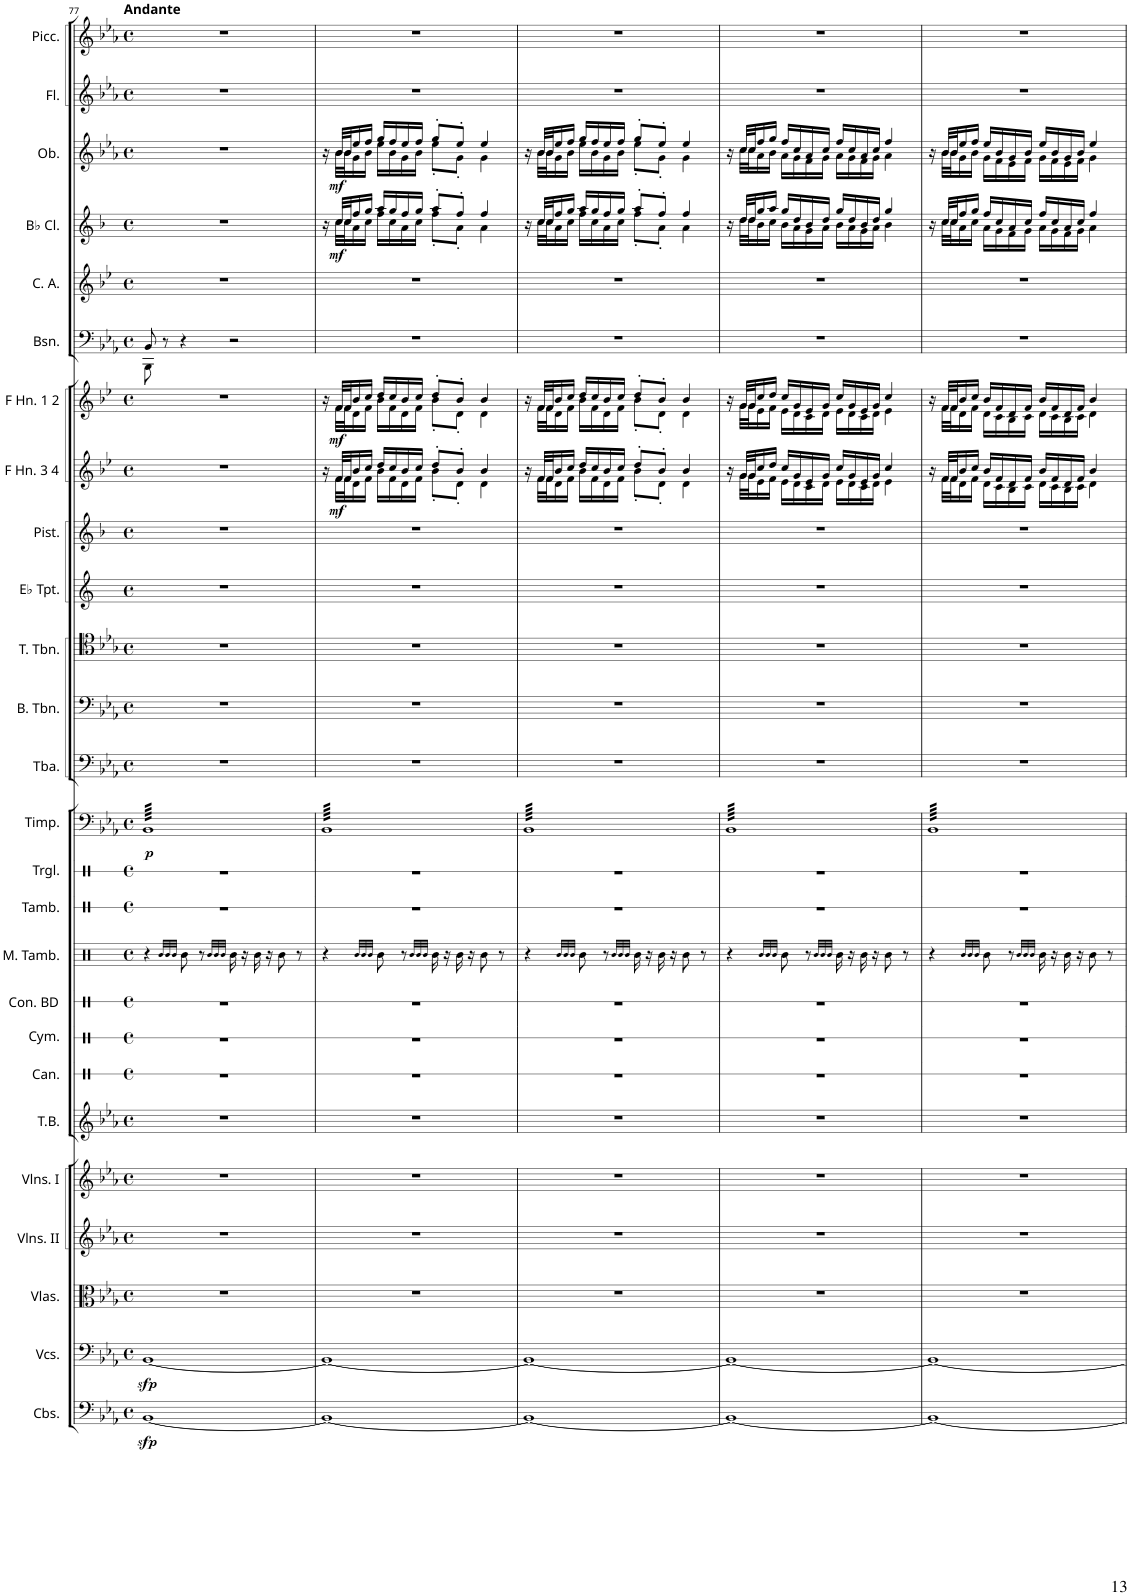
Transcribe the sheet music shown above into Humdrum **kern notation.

**kern	**dynam	**kern	**dynam	**kern	**kern	**kern	**kern	**kern	**kern	**kern	**kern	**kern	**kern	**kern	**dynam	**kern	**kern	**kern	**kern	**kern	**kern	**dynam	**kern	**dynam	**kern	**kern	**kern	**dynam	**kern	**dynam	**kern	**kern
*part26	*part26	*part25	*part25	*part24	*part23	*part22	*part21	*part20	*part19	*part18	*part17	*part16	*part15	*part14	*part14	*part13	*part12	*part11	*part10	*part9	*part8	*part8	*part7	*part7	*part6	*part5	*part4	*part4	*part3	*part3	*part2	*part1
*staff26	*staff26	*staff25	*staff25	*staff24	*staff23	*staff22	*staff21	*staff20	*staff19	*staff18	*staff17	*staff16	*staff15	*staff14	*staff14	*staff13	*staff12	*staff11	*staff10	*staff9	*staff8	*staff8	*staff7	*staff7	*staff6	*staff5	*staff4	*staff4	*staff3	*staff3	*staff2	*staff1
*I"Contrabasses	*	*I"Violoncellos	*	*I"Violas	*I"Violins II	*I"Violins I	*I"Tubular Bells	*I"Canon	*I"Cymbal	*I"Concert Bass Drum	*I"Military Tambourine	*I"Tambourine	*I"Triangle	*I"Timpani	*	*I"Tuba	*I"Bass Trombone	*I"Tenor Trombones 1 &amp; 2	*I"Trumpets in Eb 1 &amp; 2	*I"Piston Trumpets in Bb 1 &amp; 2	*I"Horns in F 3 &amp; 4	*	*I"Horns in F 1 &amp; 2	*	*I"Bassoons 1 &amp; 2	*I"Cor Anglais	*I"Clarinets in Bb 1 &amp; 2	*	*I"Oboes 1 &amp; 2	*	*I"Flutes 1 &amp; 2	*I"Piccolo
*I'Cbs.	*	*I'Vcs.	*	*I'Vlas.	*I'Vlns. II	*I'Vlns. I	*I'T.B.	*I'Can.	*I'Cym.	*I'Con. BD	*I'M. Tamb.	*I'Tamb.	*I'Trgl.	*I'Timp.	*	*I'Tba.	*I'B. Tbn.	*I'T. Tbn.	*	*I'Pist.	*	*	*	*	*I'Bsn.	*I'C. A.	*	*	*I'Ob.	*	*I'Fl.	*I'Picc.
!!LO:PB:g=z
*clefF4	*	*clefF4	*	*clefC3	*clefG2	*clefG2	*clefG2	*clefX	*clefX	*clefX	*clefX	*clefX	*clefX	*clefF4	*	*clefF4	*clefF4	*clefC4	*clefG2	*clefG2	*clefG2	*	*clefG2	*	*clefF4	*clefG2	*clefG2	*	*clefG2	*	*clefG2	*clefG2
*Trd7c12	*	*	*	*	*	*	*	*	*	*	*	*	*	*	*	*	*	*	*Trd-2c-3	*Trd1c2	*Trd4c7	*	*Trd4c7	*	*	*Trd4c7	*Trd1c2	*	*	*	*	*Trd-7c-12
*k[b-e-a-]	*	*k[b-e-a-]	*	*k[b-e-a-]	*k[b-e-a-]	*k[b-e-a-]	*k[b-e-a-]	*k[]	*k[]	*k[]	*k[]	*k[]	*k[]	*k[b-e-a-]	*	*k[b-e-a-]	*k[b-e-a-]	*k[b-e-a-]	*k[]	*k[b-]	*k[b-e-]	*	*k[b-e-]	*	*k[b-e-a-]	*k[b-e-]	*k[b-]	*	*k[b-e-a-]	*	*k[b-e-a-]	*k[b-e-a-]
*M4/4	*	*M4/4	*	*M4/4	*M4/4	*M4/4	*M4/4	*M4/4	*M4/4	*M4/4	*M4/4	*M4/4	*M4/4	*M4/4	*	*M4/4	*M4/4	*M4/4	*M4/4	*M4/4	*M4/4	*	*M4/4	*	*M4/4	*M4/4	*M4/4	*	*M4/4	*	*M4/4	*M4/4
*met(c)	*	*met(c)	*	*met(c)	*met(c)	*met(c)	*met(c)	*met(c)	*met(c)	*met(c)	*met(c)	*met(c)	*met(c)	*met(c)	*	*met(c)	*met(c)	*met(c)	*met(c)	*met(c)	*met(c)	*	*met(c)	*	*met(c)	*met(c)	*met(c)	*	*met(c)	*	*met(c)	*met(c)
=77	=77	=77	=77	=77	=77	=77	=77	=77	=77	=77	=77	=77	=77	=77	=77	=77	=77	=77	=77	=77	=77	=77	=77	=77	=77	=77	=77	=77	=77	=77	=77	=77
*	*	*	*	*	*	*	*	*	*	*	*	*	*	*	*	*	*	*	*	*	*	*	*	*	*^	*	*	*	*	*	*	*
!	!	!	!	!	!	!	!	!	!	!	!	!	!	!	!	!	!	!	!	!	!	!	!	!	!	!	!	!	!	!	!	!	!LO:TX:a:B:t=Andante
!	!LO:DY:b	!	!LO:DY:b	!	!	!	!	!	!	!	!	!	!	!	!LO:DY:b	!	!	!	!	!	!	!	!	!	!	!	!	!	!	!	!	!	!
*	*	*	*	*	*	*	*	*	*	*	*	*	*	*tremolo	*	*	*	*	*	*	*	*	*	*	*	*	*	*	*	*	*	*	*
[1BB-	sfp	[1BB-	sfp	1r	1r	1r	1r	1r	1r	1r	4r	1r	1r	64BB-LLLL	p	1r	1r	1r	1r	1r	1r	.	1r	.	8BB-/	8BBB-\	1r	1r	.	1r	.	1r	1r
.	.	.	.	.	.	.	.	.	.	.	.	.	.	64BB-	.	.	.	.	.	.	.	.	.	.	.	.	.	.	.	.	.	.	.
.	.	.	.	.	.	.	.	.	.	.	.	.	.	64BB-	.	.	.	.	.	.	.	.	.	.	.	.	.	.	.	.	.	.	.
.	.	.	.	.	.	.	.	.	.	.	.	.	.	64BB-	.	.	.	.	.	.	.	.	.	.	.	.	.	.	.	.	.	.	.
.	.	.	.	.	.	.	.	.	.	.	.	.	.	64BB-	.	.	.	.	.	.	.	.	.	.	.	.	.	.	.	.	.	.	.
.	.	.	.	.	.	.	.	.	.	.	.	.	.	64BB-	.	.	.	.	.	.	.	.	.	.	.	.	.	.	.	.	.	.	.
.	.	.	.	.	.	.	.	.	.	.	.	.	.	64BB-	.	.	.	.	.	.	.	.	.	.	.	.	.	.	.	.	.	.	.
.	.	.	.	.	.	.	.	.	.	.	.	.	.	64BB-	.	.	.	.	.	.	.	.	.	.	.	.	.	.	.	.	.	.	.
.	.	.	.	.	.	.	.	.	.	.	.	.	.	64BB-	.	.	.	.	.	.	.	.	.	.	8r	2..ryy	.	.	.	.	.	.	.
.	.	.	.	.	.	.	.	.	.	.	.	.	.	64BB-	.	.	.	.	.	.	.	.	.	.	.	.	.	.	.	.	.	.	.
.	.	.	.	.	.	.	.	.	.	.	.	.	.	64BB-	.	.	.	.	.	.	.	.	.	.	.	.	.	.	.	.	.	.	.
.	.	.	.	.	.	.	.	.	.	.	.	.	.	64BB-	.	.	.	.	.	.	.	.	.	.	.	.	.	.	.	.	.	.	.
.	.	.	.	.	.	.	.	.	.	.	.	.	.	64BB-	.	.	.	.	.	.	.	.	.	.	.	.	.	.	.	.	.	.	.
.	.	.	.	.	.	.	.	.	.	.	.	.	.	64BB-	.	.	.	.	.	.	.	.	.	.	.	.	.	.	.	.	.	.	.
.	.	.	.	.	.	.	.	.	.	.	.	.	.	64BB-	.	.	.	.	.	.	.	.	.	.	.	.	.	.	.	.	.	.	.
.	.	.	.	.	.	.	.	.	.	.	.	.	.	64BB-	.	.	.	.	.	.	.	.	.	.	.	.	.	.	.	.	.	.	.
.	.	.	.	.	.	.	.	.	.	.	32qR/LLL	.	.	.	.	.	.	.	.	.	.	.	.	.	.	.	.	.	.	.	.	.	.
.	.	.	.	.	.	.	.	.	.	.	32qR/	.	.	.	.	.	.	.	.	.	.	.	.	.	.	.	.	.	.	.	.	.	.
.	.	.	.	.	.	.	.	.	.	.	32qR/JJJ	.	.	.	.	.	.	.	.	.	.	.	.	.	.	.	.	.	.	.	.	.	.
.	.	.	.	.	.	.	.	.	.	.	8R\	.	.	64BB-	.	.	.	.	.	.	.	.	.	.	4r	.	.	.	.	.	.	.	.
.	.	.	.	.	.	.	.	.	.	.	.	.	.	64BB-	.	.	.	.	.	.	.	.	.	.	.	.	.	.	.	.	.	.	.
.	.	.	.	.	.	.	.	.	.	.	.	.	.	64BB-	.	.	.	.	.	.	.	.	.	.	.	.	.	.	.	.	.	.	.
.	.	.	.	.	.	.	.	.	.	.	.	.	.	64BB-	.	.	.	.	.	.	.	.	.	.	.	.	.	.	.	.	.	.	.
.	.	.	.	.	.	.	.	.	.	.	.	.	.	64BB-	.	.	.	.	.	.	.	.	.	.	.	.	.	.	.	.	.	.	.
.	.	.	.	.	.	.	.	.	.	.	.	.	.	64BB-	.	.	.	.	.	.	.	.	.	.	.	.	.	.	.	.	.	.	.
.	.	.	.	.	.	.	.	.	.	.	.	.	.	64BB-	.	.	.	.	.	.	.	.	.	.	.	.	.	.	.	.	.	.	.
.	.	.	.	.	.	.	.	.	.	.	.	.	.	64BB-	.	.	.	.	.	.	.	.	.	.	.	.	.	.	.	.	.	.	.
.	.	.	.	.	.	.	.	.	.	.	8r	.	.	64BB-	.	.	.	.	.	.	.	.	.	.	.	.	.	.	.	.	.	.	.
.	.	.	.	.	.	.	.	.	.	.	.	.	.	64BB-	.	.	.	.	.	.	.	.	.	.	.	.	.	.	.	.	.	.	.
.	.	.	.	.	.	.	.	.	.	.	.	.	.	64BB-	.	.	.	.	.	.	.	.	.	.	.	.	.	.	.	.	.	.	.
.	.	.	.	.	.	.	.	.	.	.	.	.	.	64BB-	.	.	.	.	.	.	.	.	.	.	.	.	.	.	.	.	.	.	.
.	.	.	.	.	.	.	.	.	.	.	.	.	.	64BB-	.	.	.	.	.	.	.	.	.	.	.	.	.	.	.	.	.	.	.
.	.	.	.	.	.	.	.	.	.	.	.	.	.	64BB-	.	.	.	.	.	.	.	.	.	.	.	.	.	.	.	.	.	.	.
.	.	.	.	.	.	.	.	.	.	.	.	.	.	64BB-	.	.	.	.	.	.	.	.	.	.	.	.	.	.	.	.	.	.	.
.	.	.	.	.	.	.	.	.	.	.	.	.	.	64BB-	.	.	.	.	.	.	.	.	.	.	.	.	.	.	.	.	.	.	.
.	.	.	.	.	.	.	.	.	.	.	32qR/LLL	.	.	.	.	.	.	.	.	.	.	.	.	.	.	.	.	.	.	.	.	.	.
.	.	.	.	.	.	.	.	.	.	.	32qR/	.	.	.	.	.	.	.	.	.	.	.	.	.	.	.	.	.	.	.	.	.	.
.	.	.	.	.	.	.	.	.	.	.	32qR/JJJ	.	.	.	.	.	.	.	.	.	.	.	.	.	.	.	.	.	.	.	.	.	.
.	.	.	.	.	.	.	.	.	.	.	16R\	.	.	64BB-	.	.	.	.	.	.	.	.	.	.	2r	.	.	.	.	.	.	.	.
.	.	.	.	.	.	.	.	.	.	.	.	.	.	64BB-	.	.	.	.	.	.	.	.	.	.	.	.	.	.	.	.	.	.	.
.	.	.	.	.	.	.	.	.	.	.	.	.	.	64BB-	.	.	.	.	.	.	.	.	.	.	.	.	.	.	.	.	.	.	.
.	.	.	.	.	.	.	.	.	.	.	.	.	.	64BB-	.	.	.	.	.	.	.	.	.	.	.	.	.	.	.	.	.	.	.
.	.	.	.	.	.	.	.	.	.	.	16r	.	.	64BB-	.	.	.	.	.	.	.	.	.	.	.	.	.	.	.	.	.	.	.
.	.	.	.	.	.	.	.	.	.	.	.	.	.	64BB-	.	.	.	.	.	.	.	.	.	.	.	.	.	.	.	.	.	.	.
.	.	.	.	.	.	.	.	.	.	.	.	.	.	64BB-	.	.	.	.	.	.	.	.	.	.	.	.	.	.	.	.	.	.	.
.	.	.	.	.	.	.	.	.	.	.	.	.	.	64BB-	.	.	.	.	.	.	.	.	.	.	.	.	.	.	.	.	.	.	.
.	.	.	.	.	.	.	.	.	.	.	16R\	.	.	64BB-	.	.	.	.	.	.	.	.	.	.	.	.	.	.	.	.	.	.	.
.	.	.	.	.	.	.	.	.	.	.	.	.	.	64BB-	.	.	.	.	.	.	.	.	.	.	.	.	.	.	.	.	.	.	.
.	.	.	.	.	.	.	.	.	.	.	.	.	.	64BB-	.	.	.	.	.	.	.	.	.	.	.	.	.	.	.	.	.	.	.
.	.	.	.	.	.	.	.	.	.	.	.	.	.	64BB-	.	.	.	.	.	.	.	.	.	.	.	.	.	.	.	.	.	.	.
.	.	.	.	.	.	.	.	.	.	.	16r	.	.	64BB-	.	.	.	.	.	.	.	.	.	.	.	.	.	.	.	.	.	.	.
.	.	.	.	.	.	.	.	.	.	.	.	.	.	64BB-	.	.	.	.	.	.	.	.	.	.	.	.	.	.	.	.	.	.	.
.	.	.	.	.	.	.	.	.	.	.	.	.	.	64BB-	.	.	.	.	.	.	.	.	.	.	.	.	.	.	.	.	.	.	.
.	.	.	.	.	.	.	.	.	.	.	.	.	.	64BB-	.	.	.	.	.	.	.	.	.	.	.	.	.	.	.	.	.	.	.
.	.	.	.	.	.	.	.	.	.	.	8R\	.	.	64BB-	.	.	.	.	.	.	.	.	.	.	.	.	.	.	.	.	.	.	.
.	.	.	.	.	.	.	.	.	.	.	.	.	.	64BB-	.	.	.	.	.	.	.	.	.	.	.	.	.	.	.	.	.	.	.
.	.	.	.	.	.	.	.	.	.	.	.	.	.	64BB-	.	.	.	.	.	.	.	.	.	.	.	.	.	.	.	.	.	.	.
.	.	.	.	.	.	.	.	.	.	.	.	.	.	64BB-	.	.	.	.	.	.	.	.	.	.	.	.	.	.	.	.	.	.	.
.	.	.	.	.	.	.	.	.	.	.	.	.	.	64BB-	.	.	.	.	.	.	.	.	.	.	.	.	.	.	.	.	.	.	.
.	.	.	.	.	.	.	.	.	.	.	.	.	.	64BB-	.	.	.	.	.	.	.	.	.	.	.	.	.	.	.	.	.	.	.
.	.	.	.	.	.	.	.	.	.	.	.	.	.	64BB-	.	.	.	.	.	.	.	.	.	.	.	.	.	.	.	.	.	.	.
.	.	.	.	.	.	.	.	.	.	.	.	.	.	64BB-	.	.	.	.	.	.	.	.	.	.	.	.	.	.	.	.	.	.	.
.	.	.	.	.	.	.	.	.	.	.	8r	.	.	64BB-	.	.	.	.	.	.	.	.	.	.	.	.	.	.	.	.	.	.	.
.	.	.	.	.	.	.	.	.	.	.	.	.	.	64BB-	.	.	.	.	.	.	.	.	.	.	.	.	.	.	.	.	.	.	.
.	.	.	.	.	.	.	.	.	.	.	.	.	.	64BB-	.	.	.	.	.	.	.	.	.	.	.	.	.	.	.	.	.	.	.
.	.	.	.	.	.	.	.	.	.	.	.	.	.	64BB-	.	.	.	.	.	.	.	.	.	.	.	.	.	.	.	.	.	.	.
.	.	.	.	.	.	.	.	.	.	.	.	.	.	64BB-	.	.	.	.	.	.	.	.	.	.	.	.	.	.	.	.	.	.	.
.	.	.	.	.	.	.	.	.	.	.	.	.	.	64BB-	.	.	.	.	.	.	.	.	.	.	.	.	.	.	.	.	.	.	.
.	.	.	.	.	.	.	.	.	.	.	.	.	.	64BB-	.	.	.	.	.	.	.	.	.	.	.	.	.	.	.	.	.	.	.
.	.	.	.	.	.	.	.	.	.	.	.	.	.	64BB-JJJJ	.	.	.	.	.	.	.	.	.	.	.	.	.	.	.	.	.	.	.
*	*	*	*	*	*	*	*	*	*	*	*	*	*	*	*	*	*	*	*	*	*	*	*	*	*v	*v	*	*	*	*	*	*	*
=78	=78	=78	=78	=78	=78	=78	=78	=78	=78	=78	=78	=78	=78	=78	=78	=78	=78	=78	=78	=78	=78	=78	=78	=78	=78	=78	=78	=78	=78	=78	=78	=78
*	*	*	*	*	*	*	*	*	*	*	*	*	*	*	*	*	*	*	*	*	*^	*	*^	*	*	*	*^	*	*^	*	*	*
1BB-_	.	1BB-_	.	1r	1r	1r	1r	1r	1r	1r	4r	1r	1r	64BB-LLLL	.	1r	1r	1r	1r	1r	16r	16ryy	.	16r	16ryy	.	1r	1r	16r	16ryy	.	16r	16ryy	.	1r	1r
.	.	.	.	.	.	.	.	.	.	.	.	.	.	64BB-	.	.	.	.	.	.	.	.	.	.	.	.	.	.	.	.	.	.	.	.	.	.
.	.	.	.	.	.	.	.	.	.	.	.	.	.	64BB-	.	.	.	.	.	.	.	.	.	.	.	.	.	.	.	.	.	.	.	.	.	.
.	.	.	.	.	.	.	.	.	.	.	.	.	.	64BB-	.	.	.	.	.	.	.	.	.	.	.	.	.	.	.	.	.	.	.	.	.	.
!	!	!	!	!	!	!	!	!	!	!	!	!	!	!	!	!	!	!	!	!	!	!	!LO:DY:b	!	!	!LO:DY:b	!	!	!	!	!LO:DY:b	!	!	!LO:DY:b	!	!
.	.	.	.	.	.	.	.	.	.	.	.	.	.	64BB-	.	.	.	.	.	.	32f/LLL	32f\LLL	mf	32f/LLL	32f\LLL	mf	.	.	32cc/LLL	32cc\LLL	mf	32b-/LLL	32b-\LLL	mf	.	.
.	.	.	.	.	.	.	.	.	.	.	.	.	.	64BB-	.	.	.	.	.	.	.	.	.	.	.	.	.	.	.	.	.	.	.	.	.	.
.	.	.	.	.	.	.	.	.	.	.	.	.	.	64BB-	.	.	.	.	.	.	32f/J	32f\J	.	32f/J	32f\J	.	.	.	32cc/J	32cc\J	.	32b-/J	32b-\J	.	.	.
.	.	.	.	.	.	.	.	.	.	.	.	.	.	64BB-	.	.	.	.	.	.	.	.	.	.	.	.	.	.	.	.	.	.	.	.	.	.
.	.	.	.	.	.	.	.	.	.	.	.	.	.	64BB-	.	.	.	.	.	.	16b-/	16d\	.	16b-/	16d\	.	.	.	16ff/	16a\	.	16ee-/	16g\	.	.	.
.	.	.	.	.	.	.	.	.	.	.	.	.	.	64BB-	.	.	.	.	.	.	.	.	.	.	.	.	.	.	.	.	.	.	.	.	.	.
.	.	.	.	.	.	.	.	.	.	.	.	.	.	64BB-	.	.	.	.	.	.	.	.	.	.	.	.	.	.	.	.	.	.	.	.	.	.
.	.	.	.	.	.	.	.	.	.	.	.	.	.	64BB-	.	.	.	.	.	.	.	.	.	.	.	.	.	.	.	.	.	.	.	.	.	.
.	.	.	.	.	.	.	.	.	.	.	.	.	.	64BB-	.	.	.	.	.	.	16cc/JJ	16f\JJ	.	16cc/JJ	16f\JJ	.	.	.	16gg/JJ	16cc\JJ	.	16ff/JJ	16b-\JJ	.	.	.
.	.	.	.	.	.	.	.	.	.	.	.	.	.	64BB-	.	.	.	.	.	.	.	.	.	.	.	.	.	.	.	.	.	.	.	.	.	.
.	.	.	.	.	.	.	.	.	.	.	.	.	.	64BB-	.	.	.	.	.	.	.	.	.	.	.	.	.	.	.	.	.	.	.	.	.	.
.	.	.	.	.	.	.	.	.	.	.	.	.	.	64BB-	.	.	.	.	.	.	.	.	.	.	.	.	.	.	.	.	.	.	.	.	.	.
.	.	.	.	.	.	.	.	.	.	.	32qR/LLL	.	.	.	.	.	.	.	.	.	.	.	.	.	.	.	.	.	.	.	.	.	.	.	.	.
.	.	.	.	.	.	.	.	.	.	.	32qR/	.	.	.	.	.	.	.	.	.	.	.	.	.	.	.	.	.	.	.	.	.	.	.	.	.
.	.	.	.	.	.	.	.	.	.	.	32qR/JJJ	.	.	.	.	.	.	.	.	.	.	.	.	.	.	.	.	.	.	.	.	.	.	.	.	.
.	.	.	.	.	.	.	.	.	.	.	8R\	.	.	64BB-	.	.	.	.	.	.	16dd/LL	16b-\LL	.	16dd/LL	16b-\LL	.	.	.	16aa/LL	16ff\LL	.	16gg/LL	16ee-\LL	.	.	.
.	.	.	.	.	.	.	.	.	.	.	.	.	.	64BB-	.	.	.	.	.	.	.	.	.	.	.	.	.	.	.	.	.	.	.	.	.	.
.	.	.	.	.	.	.	.	.	.	.	.	.	.	64BB-	.	.	.	.	.	.	.	.	.	.	.	.	.	.	.	.	.	.	.	.	.	.
.	.	.	.	.	.	.	.	.	.	.	.	.	.	64BB-	.	.	.	.	.	.	.	.	.	.	.	.	.	.	.	.	.	.	.	.	.	.
.	.	.	.	.	.	.	.	.	.	.	.	.	.	64BB-	.	.	.	.	.	.	16cc/	16f\	.	16cc/	16f\	.	.	.	16gg/	16cc\	.	16ff/	16b-\	.	.	.
.	.	.	.	.	.	.	.	.	.	.	.	.	.	64BB-	.	.	.	.	.	.	.	.	.	.	.	.	.	.	.	.	.	.	.	.	.	.
.	.	.	.	.	.	.	.	.	.	.	.	.	.	64BB-	.	.	.	.	.	.	.	.	.	.	.	.	.	.	.	.	.	.	.	.	.	.
.	.	.	.	.	.	.	.	.	.	.	.	.	.	64BB-	.	.	.	.	.	.	.	.	.	.	.	.	.	.	.	.	.	.	.	.	.	.
.	.	.	.	.	.	.	.	.	.	.	8r	.	.	64BB-	.	.	.	.	.	.	16b-/	16d\	.	16b-/	16d\	.	.	.	16ff/	16a\	.	16ee-/	16g\	.	.	.
.	.	.	.	.	.	.	.	.	.	.	.	.	.	64BB-	.	.	.	.	.	.	.	.	.	.	.	.	.	.	.	.	.	.	.	.	.	.
.	.	.	.	.	.	.	.	.	.	.	.	.	.	64BB-	.	.	.	.	.	.	.	.	.	.	.	.	.	.	.	.	.	.	.	.	.	.
.	.	.	.	.	.	.	.	.	.	.	.	.	.	64BB-	.	.	.	.	.	.	.	.	.	.	.	.	.	.	.	.	.	.	.	.	.	.
.	.	.	.	.	.	.	.	.	.	.	.	.	.	64BB-	.	.	.	.	.	.	16cc/JJ	16f\JJ	.	16cc/JJ	16f\JJ	.	.	.	16gg/JJ	16cc\JJ	.	16ff/JJ	16b-\JJ	.	.	.
.	.	.	.	.	.	.	.	.	.	.	.	.	.	64BB-	.	.	.	.	.	.	.	.	.	.	.	.	.	.	.	.	.	.	.	.	.	.
.	.	.	.	.	.	.	.	.	.	.	.	.	.	64BB-	.	.	.	.	.	.	.	.	.	.	.	.	.	.	.	.	.	.	.	.	.	.
.	.	.	.	.	.	.	.	.	.	.	.	.	.	64BB-	.	.	.	.	.	.	.	.	.	.	.	.	.	.	.	.	.	.	.	.	.	.
.	.	.	.	.	.	.	.	.	.	.	32qR/LLL	.	.	.	.	.	.	.	.	.	.	.	.	.	.	.	.	.	.	.	.	.	.	.	.	.
.	.	.	.	.	.	.	.	.	.	.	32qR/	.	.	.	.	.	.	.	.	.	.	.	.	.	.	.	.	.	.	.	.	.	.	.	.	.
.	.	.	.	.	.	.	.	.	.	.	32qR/JJJ	.	.	.	.	.	.	.	.	.	.	.	.	.	.	.	.	.	.	.	.	.	.	.	.	.
.	.	.	.	.	.	.	.	.	.	.	16R\	.	.	64BB-	.	.	.	.	.	.	8dd'/L	8b-'\L	.	8dd'/L	8b-'\L	.	.	.	8aa'/L	8ff'\L	.	8gg'/L	8ee-'\L	.	.	.
.	.	.	.	.	.	.	.	.	.	.	.	.	.	64BB-	.	.	.	.	.	.	.	.	.	.	.	.	.	.	.	.	.	.	.	.	.	.
.	.	.	.	.	.	.	.	.	.	.	.	.	.	64BB-	.	.	.	.	.	.	.	.	.	.	.	.	.	.	.	.	.	.	.	.	.	.
.	.	.	.	.	.	.	.	.	.	.	.	.	.	64BB-	.	.	.	.	.	.	.	.	.	.	.	.	.	.	.	.	.	.	.	.	.	.
.	.	.	.	.	.	.	.	.	.	.	16r	.	.	64BB-	.	.	.	.	.	.	.	.	.	.	.	.	.	.	.	.	.	.	.	.	.	.
.	.	.	.	.	.	.	.	.	.	.	.	.	.	64BB-	.	.	.	.	.	.	.	.	.	.	.	.	.	.	.	.	.	.	.	.	.	.
.	.	.	.	.	.	.	.	.	.	.	.	.	.	64BB-	.	.	.	.	.	.	.	.	.	.	.	.	.	.	.	.	.	.	.	.	.	.
.	.	.	.	.	.	.	.	.	.	.	.	.	.	64BB-	.	.	.	.	.	.	.	.	.	.	.	.	.	.	.	.	.	.	.	.	.	.
.	.	.	.	.	.	.	.	.	.	.	16R\	.	.	64BB-	.	.	.	.	.	.	8b-'/J	8d'\J	.	8b-'/J	8d'\J	.	.	.	8ff'/J	8a'\J	.	8ee-'/J	8g'\J	.	.	.
.	.	.	.	.	.	.	.	.	.	.	.	.	.	64BB-	.	.	.	.	.	.	.	.	.	.	.	.	.	.	.	.	.	.	.	.	.	.
.	.	.	.	.	.	.	.	.	.	.	.	.	.	64BB-	.	.	.	.	.	.	.	.	.	.	.	.	.	.	.	.	.	.	.	.	.	.
.	.	.	.	.	.	.	.	.	.	.	.	.	.	64BB-	.	.	.	.	.	.	.	.	.	.	.	.	.	.	.	.	.	.	.	.	.	.
.	.	.	.	.	.	.	.	.	.	.	16r	.	.	64BB-	.	.	.	.	.	.	.	.	.	.	.	.	.	.	.	.	.	.	.	.	.	.
.	.	.	.	.	.	.	.	.	.	.	.	.	.	64BB-	.	.	.	.	.	.	.	.	.	.	.	.	.	.	.	.	.	.	.	.	.	.
.	.	.	.	.	.	.	.	.	.	.	.	.	.	64BB-	.	.	.	.	.	.	.	.	.	.	.	.	.	.	.	.	.	.	.	.	.	.
.	.	.	.	.	.	.	.	.	.	.	.	.	.	64BB-	.	.	.	.	.	.	.	.	.	.	.	.	.	.	.	.	.	.	.	.	.	.
.	.	.	.	.	.	.	.	.	.	.	8R\	.	.	64BB-	.	.	.	.	.	.	4b-/	4d\	.	4b-/	4d\	.	.	.	4ff/	4a\	.	4ee-/	4g\	.	.	.
.	.	.	.	.	.	.	.	.	.	.	.	.	.	64BB-	.	.	.	.	.	.	.	.	.	.	.	.	.	.	.	.	.	.	.	.	.	.
.	.	.	.	.	.	.	.	.	.	.	.	.	.	64BB-	.	.	.	.	.	.	.	.	.	.	.	.	.	.	.	.	.	.	.	.	.	.
.	.	.	.	.	.	.	.	.	.	.	.	.	.	64BB-	.	.	.	.	.	.	.	.	.	.	.	.	.	.	.	.	.	.	.	.	.	.
.	.	.	.	.	.	.	.	.	.	.	.	.	.	64BB-	.	.	.	.	.	.	.	.	.	.	.	.	.	.	.	.	.	.	.	.	.	.
.	.	.	.	.	.	.	.	.	.	.	.	.	.	64BB-	.	.	.	.	.	.	.	.	.	.	.	.	.	.	.	.	.	.	.	.	.	.
.	.	.	.	.	.	.	.	.	.	.	.	.	.	64BB-	.	.	.	.	.	.	.	.	.	.	.	.	.	.	.	.	.	.	.	.	.	.
.	.	.	.	.	.	.	.	.	.	.	.	.	.	64BB-	.	.	.	.	.	.	.	.	.	.	.	.	.	.	.	.	.	.	.	.	.	.
.	.	.	.	.	.	.	.	.	.	.	8r	.	.	64BB-	.	.	.	.	.	.	.	.	.	.	.	.	.	.	.	.	.	.	.	.	.	.
.	.	.	.	.	.	.	.	.	.	.	.	.	.	64BB-	.	.	.	.	.	.	.	.	.	.	.	.	.	.	.	.	.	.	.	.	.	.
.	.	.	.	.	.	.	.	.	.	.	.	.	.	64BB-	.	.	.	.	.	.	.	.	.	.	.	.	.	.	.	.	.	.	.	.	.	.
.	.	.	.	.	.	.	.	.	.	.	.	.	.	64BB-	.	.	.	.	.	.	.	.	.	.	.	.	.	.	.	.	.	.	.	.	.	.
.	.	.	.	.	.	.	.	.	.	.	.	.	.	64BB-	.	.	.	.	.	.	.	.	.	.	.	.	.	.	.	.	.	.	.	.	.	.
.	.	.	.	.	.	.	.	.	.	.	.	.	.	64BB-	.	.	.	.	.	.	.	.	.	.	.	.	.	.	.	.	.	.	.	.	.	.
.	.	.	.	.	.	.	.	.	.	.	.	.	.	64BB-	.	.	.	.	.	.	.	.	.	.	.	.	.	.	.	.	.	.	.	.	.	.
.	.	.	.	.	.	.	.	.	.	.	.	.	.	64BB-JJJJ	.	.	.	.	.	.	.	.	.	.	.	.	.	.	.	.	.	.	.	.	.	.
=79	=79	=79	=79	=79	=79	=79	=79	=79	=79	=79	=79	=79	=79	=79	=79	=79	=79	=79	=79	=79	=79	=79	=79	=79	=79	=79	=79	=79	=79	=79	=79	=79	=79	=79	=79	=79
1BB-_	.	1BB-_	.	1r	1r	1r	1r	1r	1r	1r	4r	1r	1r	64BB-LLLL	.	1r	1r	1r	1r	1r	16r	16ryy	.	16r	16ryy	.	1r	1r	16r	16ryy	.	16r	16ryy	.	1r	1r
.	.	.	.	.	.	.	.	.	.	.	.	.	.	64BB-	.	.	.	.	.	.	.	.	.	.	.	.	.	.	.	.	.	.	.	.	.	.
.	.	.	.	.	.	.	.	.	.	.	.	.	.	64BB-	.	.	.	.	.	.	.	.	.	.	.	.	.	.	.	.	.	.	.	.	.	.
.	.	.	.	.	.	.	.	.	.	.	.	.	.	64BB-	.	.	.	.	.	.	.	.	.	.	.	.	.	.	.	.	.	.	.	.	.	.
.	.	.	.	.	.	.	.	.	.	.	.	.	.	64BB-	.	.	.	.	.	.	32f/LLL	32f\LLL	.	32f/LLL	32f\LLL	.	.	.	32cc/LLL	32cc\LLL	.	32b-/LLL	32b-\LLL	.	.	.
.	.	.	.	.	.	.	.	.	.	.	.	.	.	64BB-	.	.	.	.	.	.	.	.	.	.	.	.	.	.	.	.	.	.	.	.	.	.
.	.	.	.	.	.	.	.	.	.	.	.	.	.	64BB-	.	.	.	.	.	.	32f/J	32f\J	.	32f/J	32f\J	.	.	.	32cc/J	32cc\J	.	32b-/J	32b-\J	.	.	.
.	.	.	.	.	.	.	.	.	.	.	.	.	.	64BB-	.	.	.	.	.	.	.	.	.	.	.	.	.	.	.	.	.	.	.	.	.	.
.	.	.	.	.	.	.	.	.	.	.	.	.	.	64BB-	.	.	.	.	.	.	16b-/	16d\	.	16b-/	16d\	.	.	.	16ff/	16a\	.	16ee-/	16g\	.	.	.
.	.	.	.	.	.	.	.	.	.	.	.	.	.	64BB-	.	.	.	.	.	.	.	.	.	.	.	.	.	.	.	.	.	.	.	.	.	.
.	.	.	.	.	.	.	.	.	.	.	.	.	.	64BB-	.	.	.	.	.	.	.	.	.	.	.	.	.	.	.	.	.	.	.	.	.	.
.	.	.	.	.	.	.	.	.	.	.	.	.	.	64BB-	.	.	.	.	.	.	.	.	.	.	.	.	.	.	.	.	.	.	.	.	.	.
.	.	.	.	.	.	.	.	.	.	.	.	.	.	64BB-	.	.	.	.	.	.	16cc/JJ	16f\JJ	.	16cc/JJ	16f\JJ	.	.	.	16gg/JJ	16cc\JJ	.	16ff/JJ	16b-\JJ	.	.	.
.	.	.	.	.	.	.	.	.	.	.	.	.	.	64BB-	.	.	.	.	.	.	.	.	.	.	.	.	.	.	.	.	.	.	.	.	.	.
.	.	.	.	.	.	.	.	.	.	.	.	.	.	64BB-	.	.	.	.	.	.	.	.	.	.	.	.	.	.	.	.	.	.	.	.	.	.
.	.	.	.	.	.	.	.	.	.	.	.	.	.	64BB-	.	.	.	.	.	.	.	.	.	.	.	.	.	.	.	.	.	.	.	.	.	.
.	.	.	.	.	.	.	.	.	.	.	32qR/LLL	.	.	.	.	.	.	.	.	.	.	.	.	.	.	.	.	.	.	.	.	.	.	.	.	.
.	.	.	.	.	.	.	.	.	.	.	32qR/	.	.	.	.	.	.	.	.	.	.	.	.	.	.	.	.	.	.	.	.	.	.	.	.	.
.	.	.	.	.	.	.	.	.	.	.	32qR/JJJ	.	.	.	.	.	.	.	.	.	.	.	.	.	.	.	.	.	.	.	.	.	.	.	.	.
.	.	.	.	.	.	.	.	.	.	.	8R\	.	.	64BB-	.	.	.	.	.	.	16dd/LL	16b-\LL	.	16dd/LL	16b-\LL	.	.	.	16aa/LL	16ff\LL	.	16gg/LL	16ee-\LL	.	.	.
.	.	.	.	.	.	.	.	.	.	.	.	.	.	64BB-	.	.	.	.	.	.	.	.	.	.	.	.	.	.	.	.	.	.	.	.	.	.
.	.	.	.	.	.	.	.	.	.	.	.	.	.	64BB-	.	.	.	.	.	.	.	.	.	.	.	.	.	.	.	.	.	.	.	.	.	.
.	.	.	.	.	.	.	.	.	.	.	.	.	.	64BB-	.	.	.	.	.	.	.	.	.	.	.	.	.	.	.	.	.	.	.	.	.	.
.	.	.	.	.	.	.	.	.	.	.	.	.	.	64BB-	.	.	.	.	.	.	16cc/	16f\	.	16cc/	16f\	.	.	.	16gg/	16cc\	.	16ff/	16b-\	.	.	.
.	.	.	.	.	.	.	.	.	.	.	.	.	.	64BB-	.	.	.	.	.	.	.	.	.	.	.	.	.	.	.	.	.	.	.	.	.	.
.	.	.	.	.	.	.	.	.	.	.	.	.	.	64BB-	.	.	.	.	.	.	.	.	.	.	.	.	.	.	.	.	.	.	.	.	.	.
.	.	.	.	.	.	.	.	.	.	.	.	.	.	64BB-	.	.	.	.	.	.	.	.	.	.	.	.	.	.	.	.	.	.	.	.	.	.
.	.	.	.	.	.	.	.	.	.	.	8r	.	.	64BB-	.	.	.	.	.	.	16b-/	16d\	.	16b-/	16d\	.	.	.	16ff/	16a\	.	16ee-/	16g\	.	.	.
.	.	.	.	.	.	.	.	.	.	.	.	.	.	64BB-	.	.	.	.	.	.	.	.	.	.	.	.	.	.	.	.	.	.	.	.	.	.
.	.	.	.	.	.	.	.	.	.	.	.	.	.	64BB-	.	.	.	.	.	.	.	.	.	.	.	.	.	.	.	.	.	.	.	.	.	.
.	.	.	.	.	.	.	.	.	.	.	.	.	.	64BB-	.	.	.	.	.	.	.	.	.	.	.	.	.	.	.	.	.	.	.	.	.	.
.	.	.	.	.	.	.	.	.	.	.	.	.	.	64BB-	.	.	.	.	.	.	16cc/JJ	16f\JJ	.	16cc/JJ	16f\JJ	.	.	.	16gg/JJ	16cc\JJ	.	16ff/JJ	16b-\JJ	.	.	.
.	.	.	.	.	.	.	.	.	.	.	.	.	.	64BB-	.	.	.	.	.	.	.	.	.	.	.	.	.	.	.	.	.	.	.	.	.	.
.	.	.	.	.	.	.	.	.	.	.	.	.	.	64BB-	.	.	.	.	.	.	.	.	.	.	.	.	.	.	.	.	.	.	.	.	.	.
.	.	.	.	.	.	.	.	.	.	.	.	.	.	64BB-	.	.	.	.	.	.	.	.	.	.	.	.	.	.	.	.	.	.	.	.	.	.
.	.	.	.	.	.	.	.	.	.	.	32qR/LLL	.	.	.	.	.	.	.	.	.	.	.	.	.	.	.	.	.	.	.	.	.	.	.	.	.
.	.	.	.	.	.	.	.	.	.	.	32qR/	.	.	.	.	.	.	.	.	.	.	.	.	.	.	.	.	.	.	.	.	.	.	.	.	.
.	.	.	.	.	.	.	.	.	.	.	32qR/JJJ	.	.	.	.	.	.	.	.	.	.	.	.	.	.	.	.	.	.	.	.	.	.	.	.	.
.	.	.	.	.	.	.	.	.	.	.	16R\	.	.	64BB-	.	.	.	.	.	.	8dd'/L	8b-'\L	.	8dd'/L	8b-'\L	.	.	.	8aa'/L	8ff'\L	.	8gg'/L	8ee-'\L	.	.	.
.	.	.	.	.	.	.	.	.	.	.	.	.	.	64BB-	.	.	.	.	.	.	.	.	.	.	.	.	.	.	.	.	.	.	.	.	.	.
.	.	.	.	.	.	.	.	.	.	.	.	.	.	64BB-	.	.	.	.	.	.	.	.	.	.	.	.	.	.	.	.	.	.	.	.	.	.
.	.	.	.	.	.	.	.	.	.	.	.	.	.	64BB-	.	.	.	.	.	.	.	.	.	.	.	.	.	.	.	.	.	.	.	.	.	.
.	.	.	.	.	.	.	.	.	.	.	16r	.	.	64BB-	.	.	.	.	.	.	.	.	.	.	.	.	.	.	.	.	.	.	.	.	.	.
.	.	.	.	.	.	.	.	.	.	.	.	.	.	64BB-	.	.	.	.	.	.	.	.	.	.	.	.	.	.	.	.	.	.	.	.	.	.
.	.	.	.	.	.	.	.	.	.	.	.	.	.	64BB-	.	.	.	.	.	.	.	.	.	.	.	.	.	.	.	.	.	.	.	.	.	.
.	.	.	.	.	.	.	.	.	.	.	.	.	.	64BB-	.	.	.	.	.	.	.	.	.	.	.	.	.	.	.	.	.	.	.	.	.	.
.	.	.	.	.	.	.	.	.	.	.	16R\	.	.	64BB-	.	.	.	.	.	.	8b-'/J	8d'\J	.	8b-'/J	8d'\J	.	.	.	8ff'/J	8a'\J	.	8ee-'/J	8g'\J	.	.	.
.	.	.	.	.	.	.	.	.	.	.	.	.	.	64BB-	.	.	.	.	.	.	.	.	.	.	.	.	.	.	.	.	.	.	.	.	.	.
.	.	.	.	.	.	.	.	.	.	.	.	.	.	64BB-	.	.	.	.	.	.	.	.	.	.	.	.	.	.	.	.	.	.	.	.	.	.
.	.	.	.	.	.	.	.	.	.	.	.	.	.	64BB-	.	.	.	.	.	.	.	.	.	.	.	.	.	.	.	.	.	.	.	.	.	.
.	.	.	.	.	.	.	.	.	.	.	16r	.	.	64BB-	.	.	.	.	.	.	.	.	.	.	.	.	.	.	.	.	.	.	.	.	.	.
.	.	.	.	.	.	.	.	.	.	.	.	.	.	64BB-	.	.	.	.	.	.	.	.	.	.	.	.	.	.	.	.	.	.	.	.	.	.
.	.	.	.	.	.	.	.	.	.	.	.	.	.	64BB-	.	.	.	.	.	.	.	.	.	.	.	.	.	.	.	.	.	.	.	.	.	.
.	.	.	.	.	.	.	.	.	.	.	.	.	.	64BB-	.	.	.	.	.	.	.	.	.	.	.	.	.	.	.	.	.	.	.	.	.	.
.	.	.	.	.	.	.	.	.	.	.	8R\	.	.	64BB-	.	.	.	.	.	.	4b-/	4d\	.	4b-/	4d\	.	.	.	4ff/	4a\	.	4ee-/	4g\	.	.	.
.	.	.	.	.	.	.	.	.	.	.	.	.	.	64BB-	.	.	.	.	.	.	.	.	.	.	.	.	.	.	.	.	.	.	.	.	.	.
.	.	.	.	.	.	.	.	.	.	.	.	.	.	64BB-	.	.	.	.	.	.	.	.	.	.	.	.	.	.	.	.	.	.	.	.	.	.
.	.	.	.	.	.	.	.	.	.	.	.	.	.	64BB-	.	.	.	.	.	.	.	.	.	.	.	.	.	.	.	.	.	.	.	.	.	.
.	.	.	.	.	.	.	.	.	.	.	.	.	.	64BB-	.	.	.	.	.	.	.	.	.	.	.	.	.	.	.	.	.	.	.	.	.	.
.	.	.	.	.	.	.	.	.	.	.	.	.	.	64BB-	.	.	.	.	.	.	.	.	.	.	.	.	.	.	.	.	.	.	.	.	.	.
.	.	.	.	.	.	.	.	.	.	.	.	.	.	64BB-	.	.	.	.	.	.	.	.	.	.	.	.	.	.	.	.	.	.	.	.	.	.
.	.	.	.	.	.	.	.	.	.	.	.	.	.	64BB-	.	.	.	.	.	.	.	.	.	.	.	.	.	.	.	.	.	.	.	.	.	.
.	.	.	.	.	.	.	.	.	.	.	8r	.	.	64BB-	.	.	.	.	.	.	.	.	.	.	.	.	.	.	.	.	.	.	.	.	.	.
.	.	.	.	.	.	.	.	.	.	.	.	.	.	64BB-	.	.	.	.	.	.	.	.	.	.	.	.	.	.	.	.	.	.	.	.	.	.
.	.	.	.	.	.	.	.	.	.	.	.	.	.	64BB-	.	.	.	.	.	.	.	.	.	.	.	.	.	.	.	.	.	.	.	.	.	.
.	.	.	.	.	.	.	.	.	.	.	.	.	.	64BB-	.	.	.	.	.	.	.	.	.	.	.	.	.	.	.	.	.	.	.	.	.	.
.	.	.	.	.	.	.	.	.	.	.	.	.	.	64BB-	.	.	.	.	.	.	.	.	.	.	.	.	.	.	.	.	.	.	.	.	.	.
.	.	.	.	.	.	.	.	.	.	.	.	.	.	64BB-	.	.	.	.	.	.	.	.	.	.	.	.	.	.	.	.	.	.	.	.	.	.
.	.	.	.	.	.	.	.	.	.	.	.	.	.	64BB-	.	.	.	.	.	.	.	.	.	.	.	.	.	.	.	.	.	.	.	.	.	.
.	.	.	.	.	.	.	.	.	.	.	.	.	.	64BB-JJJJ	.	.	.	.	.	.	.	.	.	.	.	.	.	.	.	.	.	.	.	.	.	.
=80	=80	=80	=80	=80	=80	=80	=80	=80	=80	=80	=80	=80	=80	=80	=80	=80	=80	=80	=80	=80	=80	=80	=80	=80	=80	=80	=80	=80	=80	=80	=80	=80	=80	=80	=80	=80
1BB-_	.	1BB-_	.	1r	1r	1r	1r	1r	1r	1r	4r	1r	1r	64BB-LLLL	.	1r	1r	1r	1r	1r	16r	16ryy	.	16r	16ryy	.	1r	1r	16r	16ryy	.	16r	16ryy	.	1r	1r
.	.	.	.	.	.	.	.	.	.	.	.	.	.	64BB-	.	.	.	.	.	.	.	.	.	.	.	.	.	.	.	.	.	.	.	.	.	.
.	.	.	.	.	.	.	.	.	.	.	.	.	.	64BB-	.	.	.	.	.	.	.	.	.	.	.	.	.	.	.	.	.	.	.	.	.	.
.	.	.	.	.	.	.	.	.	.	.	.	.	.	64BB-	.	.	.	.	.	.	.	.	.	.	.	.	.	.	.	.	.	.	.	.	.	.
.	.	.	.	.	.	.	.	.	.	.	.	.	.	64BB-	.	.	.	.	.	.	32g/LLL	32g\LLL	.	32g/LLL	32g\LLL	.	.	.	32dd/LLL	32dd\LLL	.	32cc/LLL	32cc\LLL	.	.	.
.	.	.	.	.	.	.	.	.	.	.	.	.	.	64BB-	.	.	.	.	.	.	.	.	.	.	.	.	.	.	.	.	.	.	.	.	.	.
.	.	.	.	.	.	.	.	.	.	.	.	.	.	64BB-	.	.	.	.	.	.	32g/J	32g\J	.	32g/J	32g\J	.	.	.	32dd/J	32dd\J	.	32cc/J	32cc\J	.	.	.
.	.	.	.	.	.	.	.	.	.	.	.	.	.	64BB-	.	.	.	.	.	.	.	.	.	.	.	.	.	.	.	.	.	.	.	.	.	.
.	.	.	.	.	.	.	.	.	.	.	.	.	.	64BB-	.	.	.	.	.	.	16cc/	16e-\	.	16cc/	16e-\	.	.	.	16gg/	16b-\	.	16ff/	16a-\	.	.	.
.	.	.	.	.	.	.	.	.	.	.	.	.	.	64BB-	.	.	.	.	.	.	.	.	.	.	.	.	.	.	.	.	.	.	.	.	.	.
.	.	.	.	.	.	.	.	.	.	.	.	.	.	64BB-	.	.	.	.	.	.	.	.	.	.	.	.	.	.	.	.	.	.	.	.	.	.
.	.	.	.	.	.	.	.	.	.	.	.	.	.	64BB-	.	.	.	.	.	.	.	.	.	.	.	.	.	.	.	.	.	.	.	.	.	.
.	.	.	.	.	.	.	.	.	.	.	.	.	.	64BB-	.	.	.	.	.	.	16dd/JJ	16f\JJ	.	16dd/JJ	16f\JJ	.	.	.	16aa/JJ	16cc\JJ	.	16gg/JJ	16b-\JJ	.	.	.
.	.	.	.	.	.	.	.	.	.	.	.	.	.	64BB-	.	.	.	.	.	.	.	.	.	.	.	.	.	.	.	.	.	.	.	.	.	.
.	.	.	.	.	.	.	.	.	.	.	.	.	.	64BB-	.	.	.	.	.	.	.	.	.	.	.	.	.	.	.	.	.	.	.	.	.	.
.	.	.	.	.	.	.	.	.	.	.	.	.	.	64BB-	.	.	.	.	.	.	.	.	.	.	.	.	.	.	.	.	.	.	.	.	.	.
.	.	.	.	.	.	.	.	.	.	.	32qR/LLL	.	.	.	.	.	.	.	.	.	.	.	.	.	.	.	.	.	.	.	.	.	.	.	.	.
.	.	.	.	.	.	.	.	.	.	.	32qR/	.	.	.	.	.	.	.	.	.	.	.	.	.	.	.	.	.	.	.	.	.	.	.	.	.
.	.	.	.	.	.	.	.	.	.	.	32qR/JJJ	.	.	.	.	.	.	.	.	.	.	.	.	.	.	.	.	.	.	.	.	.	.	.	.	.
.	.	.	.	.	.	.	.	.	.	.	8R\	.	.	64BB-	.	.	.	.	.	.	16cc/LL	16e-\LL	.	16cc/LL	16e-\LL	.	.	.	16gg/LL	16b-\LL	.	16ff/LL	16a-\LL	.	.	.
.	.	.	.	.	.	.	.	.	.	.	.	.	.	64BB-	.	.	.	.	.	.	.	.	.	.	.	.	.	.	.	.	.	.	.	.	.	.
.	.	.	.	.	.	.	.	.	.	.	.	.	.	64BB-	.	.	.	.	.	.	.	.	.	.	.	.	.	.	.	.	.	.	.	.	.	.
.	.	.	.	.	.	.	.	.	.	.	.	.	.	64BB-	.	.	.	.	.	.	.	.	.	.	.	.	.	.	.	.	.	.	.	.	.	.
.	.	.	.	.	.	.	.	.	.	.	.	.	.	64BB-	.	.	.	.	.	.	16g/	16d\	.	16g/	16d\	.	.	.	16dd/	16a\	.	16cc/	16g\	.	.	.
.	.	.	.	.	.	.	.	.	.	.	.	.	.	64BB-	.	.	.	.	.	.	.	.	.	.	.	.	.	.	.	.	.	.	.	.	.	.
.	.	.	.	.	.	.	.	.	.	.	.	.	.	64BB-	.	.	.	.	.	.	.	.	.	.	.	.	.	.	.	.	.	.	.	.	.	.
.	.	.	.	.	.	.	.	.	.	.	.	.	.	64BB-	.	.	.	.	.	.	.	.	.	.	.	.	.	.	.	.	.	.	.	.	.	.
.	.	.	.	.	.	.	.	.	.	.	8r	.	.	64BB-	.	.	.	.	.	.	16e-/	16c\	.	16e-/	16c\	.	.	.	16b-/	16g\	.	16a-/	16f\	.	.	.
.	.	.	.	.	.	.	.	.	.	.	.	.	.	64BB-	.	.	.	.	.	.	.	.	.	.	.	.	.	.	.	.	.	.	.	.	.	.
.	.	.	.	.	.	.	.	.	.	.	.	.	.	64BB-	.	.	.	.	.	.	.	.	.	.	.	.	.	.	.	.	.	.	.	.	.	.
.	.	.	.	.	.	.	.	.	.	.	.	.	.	64BB-	.	.	.	.	.	.	.	.	.	.	.	.	.	.	.	.	.	.	.	.	.	.
.	.	.	.	.	.	.	.	.	.	.	.	.	.	64BB-	.	.	.	.	.	.	16g/JJ	16d\JJ	.	16g/JJ	16d\JJ	.	.	.	16dd/JJ	16a\JJ	.	16cc/JJ	16g\JJ	.	.	.
.	.	.	.	.	.	.	.	.	.	.	.	.	.	64BB-	.	.	.	.	.	.	.	.	.	.	.	.	.	.	.	.	.	.	.	.	.	.
.	.	.	.	.	.	.	.	.	.	.	.	.	.	64BB-	.	.	.	.	.	.	.	.	.	.	.	.	.	.	.	.	.	.	.	.	.	.
.	.	.	.	.	.	.	.	.	.	.	.	.	.	64BB-	.	.	.	.	.	.	.	.	.	.	.	.	.	.	.	.	.	.	.	.	.	.
.	.	.	.	.	.	.	.	.	.	.	32qR/LLL	.	.	.	.	.	.	.	.	.	.	.	.	.	.	.	.	.	.	.	.	.	.	.	.	.
.	.	.	.	.	.	.	.	.	.	.	32qR/	.	.	.	.	.	.	.	.	.	.	.	.	.	.	.	.	.	.	.	.	.	.	.	.	.
.	.	.	.	.	.	.	.	.	.	.	32qR/JJJ	.	.	.	.	.	.	.	.	.	.	.	.	.	.	.	.	.	.	.	.	.	.	.	.	.
.	.	.	.	.	.	.	.	.	.	.	16R\	.	.	64BB-	.	.	.	.	.	.	16cc/LL	16e-\LL	.	16cc/LL	16e-\LL	.	.	.	16gg/LL	16b-\LL	.	16ff/LL	16a-\LL	.	.	.
.	.	.	.	.	.	.	.	.	.	.	.	.	.	64BB-	.	.	.	.	.	.	.	.	.	.	.	.	.	.	.	.	.	.	.	.	.	.
.	.	.	.	.	.	.	.	.	.	.	.	.	.	64BB-	.	.	.	.	.	.	.	.	.	.	.	.	.	.	.	.	.	.	.	.	.	.
.	.	.	.	.	.	.	.	.	.	.	.	.	.	64BB-	.	.	.	.	.	.	.	.	.	.	.	.	.	.	.	.	.	.	.	.	.	.
.	.	.	.	.	.	.	.	.	.	.	16r	.	.	64BB-	.	.	.	.	.	.	16g/	16d\	.	16g/	16d\	.	.	.	16dd/	16a\	.	16cc/	16g\	.	.	.
.	.	.	.	.	.	.	.	.	.	.	.	.	.	64BB-	.	.	.	.	.	.	.	.	.	.	.	.	.	.	.	.	.	.	.	.	.	.
.	.	.	.	.	.	.	.	.	.	.	.	.	.	64BB-	.	.	.	.	.	.	.	.	.	.	.	.	.	.	.	.	.	.	.	.	.	.
.	.	.	.	.	.	.	.	.	.	.	.	.	.	64BB-	.	.	.	.	.	.	.	.	.	.	.	.	.	.	.	.	.	.	.	.	.	.
.	.	.	.	.	.	.	.	.	.	.	16R\	.	.	64BB-	.	.	.	.	.	.	16e-/	16c\	.	16e-/	16c\	.	.	.	16b-/	16g\	.	16a-/	16f\	.	.	.
.	.	.	.	.	.	.	.	.	.	.	.	.	.	64BB-	.	.	.	.	.	.	.	.	.	.	.	.	.	.	.	.	.	.	.	.	.	.
.	.	.	.	.	.	.	.	.	.	.	.	.	.	64BB-	.	.	.	.	.	.	.	.	.	.	.	.	.	.	.	.	.	.	.	.	.	.
.	.	.	.	.	.	.	.	.	.	.	.	.	.	64BB-	.	.	.	.	.	.	.	.	.	.	.	.	.	.	.	.	.	.	.	.	.	.
.	.	.	.	.	.	.	.	.	.	.	16r	.	.	64BB-	.	.	.	.	.	.	16g/JJ	16d\JJ	.	16g/JJ	16d\JJ	.	.	.	16dd/JJ	16a\JJ	.	16cc/JJ	16g\JJ	.	.	.
.	.	.	.	.	.	.	.	.	.	.	.	.	.	64BB-	.	.	.	.	.	.	.	.	.	.	.	.	.	.	.	.	.	.	.	.	.	.
.	.	.	.	.	.	.	.	.	.	.	.	.	.	64BB-	.	.	.	.	.	.	.	.	.	.	.	.	.	.	.	.	.	.	.	.	.	.
.	.	.	.	.	.	.	.	.	.	.	.	.	.	64BB-	.	.	.	.	.	.	.	.	.	.	.	.	.	.	.	.	.	.	.	.	.	.
.	.	.	.	.	.	.	.	.	.	.	8R\	.	.	64BB-	.	.	.	.	.	.	4cc/	4e-\	.	4cc/	4e-\	.	.	.	4gg/	4b-\	.	4ff/	4a-\	.	.	.
.	.	.	.	.	.	.	.	.	.	.	.	.	.	64BB-	.	.	.	.	.	.	.	.	.	.	.	.	.	.	.	.	.	.	.	.	.	.
.	.	.	.	.	.	.	.	.	.	.	.	.	.	64BB-	.	.	.	.	.	.	.	.	.	.	.	.	.	.	.	.	.	.	.	.	.	.
.	.	.	.	.	.	.	.	.	.	.	.	.	.	64BB-	.	.	.	.	.	.	.	.	.	.	.	.	.	.	.	.	.	.	.	.	.	.
.	.	.	.	.	.	.	.	.	.	.	.	.	.	64BB-	.	.	.	.	.	.	.	.	.	.	.	.	.	.	.	.	.	.	.	.	.	.
.	.	.	.	.	.	.	.	.	.	.	.	.	.	64BB-	.	.	.	.	.	.	.	.	.	.	.	.	.	.	.	.	.	.	.	.	.	.
.	.	.	.	.	.	.	.	.	.	.	.	.	.	64BB-	.	.	.	.	.	.	.	.	.	.	.	.	.	.	.	.	.	.	.	.	.	.
.	.	.	.	.	.	.	.	.	.	.	.	.	.	64BB-	.	.	.	.	.	.	.	.	.	.	.	.	.	.	.	.	.	.	.	.	.	.
.	.	.	.	.	.	.	.	.	.	.	8r	.	.	64BB-	.	.	.	.	.	.	.	.	.	.	.	.	.	.	.	.	.	.	.	.	.	.
.	.	.	.	.	.	.	.	.	.	.	.	.	.	64BB-	.	.	.	.	.	.	.	.	.	.	.	.	.	.	.	.	.	.	.	.	.	.
.	.	.	.	.	.	.	.	.	.	.	.	.	.	64BB-	.	.	.	.	.	.	.	.	.	.	.	.	.	.	.	.	.	.	.	.	.	.
.	.	.	.	.	.	.	.	.	.	.	.	.	.	64BB-	.	.	.	.	.	.	.	.	.	.	.	.	.	.	.	.	.	.	.	.	.	.
.	.	.	.	.	.	.	.	.	.	.	.	.	.	64BB-	.	.	.	.	.	.	.	.	.	.	.	.	.	.	.	.	.	.	.	.	.	.
.	.	.	.	.	.	.	.	.	.	.	.	.	.	64BB-	.	.	.	.	.	.	.	.	.	.	.	.	.	.	.	.	.	.	.	.	.	.
.	.	.	.	.	.	.	.	.	.	.	.	.	.	64BB-	.	.	.	.	.	.	.	.	.	.	.	.	.	.	.	.	.	.	.	.	.	.
.	.	.	.	.	.	.	.	.	.	.	.	.	.	64BB-JJJJ	.	.	.	.	.	.	.	.	.	.	.	.	.	.	.	.	.	.	.	.	.	.
=81	=81	=81	=81	=81	=81	=81	=81	=81	=81	=81	=81	=81	=81	=81	=81	=81	=81	=81	=81	=81	=81	=81	=81	=81	=81	=81	=81	=81	=81	=81	=81	=81	=81	=81	=81	=81
1BB-_	.	1BB-_	.	1r	1r	1r	1r	1r	1r	1r	4r	1r	1r	64BB-LLLL	.	1r	1r	1r	1r	1r	16r	16ryy	.	16r	16ryy	.	1r	1r	16r	16ryy	.	16r	16ryy	.	1r	1r
.	.	.	.	.	.	.	.	.	.	.	.	.	.	64BB-	.	.	.	.	.	.	.	.	.	.	.	.	.	.	.	.	.	.	.	.	.	.
.	.	.	.	.	.	.	.	.	.	.	.	.	.	64BB-	.	.	.	.	.	.	.	.	.	.	.	.	.	.	.	.	.	.	.	.	.	.
.	.	.	.	.	.	.	.	.	.	.	.	.	.	64BB-	.	.	.	.	.	.	.	.	.	.	.	.	.	.	.	.	.	.	.	.	.	.
.	.	.	.	.	.	.	.	.	.	.	.	.	.	64BB-	.	.	.	.	.	.	32f/LLL	32f\LLL	.	32f/LLL	32f\LLL	.	.	.	32cc/LLL	32cc\LLL	.	32b-/LLL	32b-\LLL	.	.	.
.	.	.	.	.	.	.	.	.	.	.	.	.	.	64BB-	.	.	.	.	.	.	.	.	.	.	.	.	.	.	.	.	.	.	.	.	.	.
.	.	.	.	.	.	.	.	.	.	.	.	.	.	64BB-	.	.	.	.	.	.	32f/J	32f\J	.	32f/J	32f\J	.	.	.	32cc/J	32cc\J	.	32b-/J	32b-\J	.	.	.
.	.	.	.	.	.	.	.	.	.	.	.	.	.	64BB-	.	.	.	.	.	.	.	.	.	.	.	.	.	.	.	.	.	.	.	.	.	.
.	.	.	.	.	.	.	.	.	.	.	.	.	.	64BB-	.	.	.	.	.	.	16b-/	16d\	.	16b-/	16d\	.	.	.	16ff/	16a\	.	16ee-/	16g\	.	.	.
.	.	.	.	.	.	.	.	.	.	.	.	.	.	64BB-	.	.	.	.	.	.	.	.	.	.	.	.	.	.	.	.	.	.	.	.	.	.
.	.	.	.	.	.	.	.	.	.	.	.	.	.	64BB-	.	.	.	.	.	.	.	.	.	.	.	.	.	.	.	.	.	.	.	.	.	.
.	.	.	.	.	.	.	.	.	.	.	.	.	.	64BB-	.	.	.	.	.	.	.	.	.	.	.	.	.	.	.	.	.	.	.	.	.	.
.	.	.	.	.	.	.	.	.	.	.	.	.	.	64BB-	.	.	.	.	.	.	16cc/JJ	16f\JJ	.	16cc/JJ	16f\JJ	.	.	.	16gg/JJ	16cc\JJ	.	16ff/JJ	16b-\JJ	.	.	.
.	.	.	.	.	.	.	.	.	.	.	.	.	.	64BB-	.	.	.	.	.	.	.	.	.	.	.	.	.	.	.	.	.	.	.	.	.	.
.	.	.	.	.	.	.	.	.	.	.	.	.	.	64BB-	.	.	.	.	.	.	.	.	.	.	.	.	.	.	.	.	.	.	.	.	.	.
.	.	.	.	.	.	.	.	.	.	.	.	.	.	64BB-	.	.	.	.	.	.	.	.	.	.	.	.	.	.	.	.	.	.	.	.	.	.
.	.	.	.	.	.	.	.	.	.	.	32qR/LLL	.	.	.	.	.	.	.	.	.	.	.	.	.	.	.	.	.	.	.	.	.	.	.	.	.
.	.	.	.	.	.	.	.	.	.	.	32qR/	.	.	.	.	.	.	.	.	.	.	.	.	.	.	.	.	.	.	.	.	.	.	.	.	.
.	.	.	.	.	.	.	.	.	.	.	32qR/JJJ	.	.	.	.	.	.	.	.	.	.	.	.	.	.	.	.	.	.	.	.	.	.	.	.	.
.	.	.	.	.	.	.	.	.	.	.	8R\	.	.	64BB-	.	.	.	.	.	.	16b-/LL	16d\LL	.	16b-/LL	16d\LL	.	.	.	16ff/LL	16a\LL	.	16ee-/LL	16g\LL	.	.	.
.	.	.	.	.	.	.	.	.	.	.	.	.	.	64BB-	.	.	.	.	.	.	.	.	.	.	.	.	.	.	.	.	.	.	.	.	.	.
.	.	.	.	.	.	.	.	.	.	.	.	.	.	64BB-	.	.	.	.	.	.	.	.	.	.	.	.	.	.	.	.	.	.	.	.	.	.
.	.	.	.	.	.	.	.	.	.	.	.	.	.	64BB-	.	.	.	.	.	.	.	.	.	.	.	.	.	.	.	.	.	.	.	.	.	.
.	.	.	.	.	.	.	.	.	.	.	.	.	.	64BB-	.	.	.	.	.	.	16f/	16c\	.	16f/	16c\	.	.	.	16cc/	16g\	.	16b-/	16f\	.	.	.
.	.	.	.	.	.	.	.	.	.	.	.	.	.	64BB-	.	.	.	.	.	.	.	.	.	.	.	.	.	.	.	.	.	.	.	.	.	.
.	.	.	.	.	.	.	.	.	.	.	.	.	.	64BB-	.	.	.	.	.	.	.	.	.	.	.	.	.	.	.	.	.	.	.	.	.	.
.	.	.	.	.	.	.	.	.	.	.	.	.	.	64BB-	.	.	.	.	.	.	.	.	.	.	.	.	.	.	.	.	.	.	.	.	.	.
.	.	.	.	.	.	.	.	.	.	.	8r	.	.	64BB-	.	.	.	.	.	.	16d/	16B-\	.	16d/	16B-\	.	.	.	16a/	16f\	.	16g/	16e-\	.	.	.
.	.	.	.	.	.	.	.	.	.	.	.	.	.	64BB-	.	.	.	.	.	.	.	.	.	.	.	.	.	.	.	.	.	.	.	.	.	.
.	.	.	.	.	.	.	.	.	.	.	.	.	.	64BB-	.	.	.	.	.	.	.	.	.	.	.	.	.	.	.	.	.	.	.	.	.	.
.	.	.	.	.	.	.	.	.	.	.	.	.	.	64BB-	.	.	.	.	.	.	.	.	.	.	.	.	.	.	.	.	.	.	.	.	.	.
.	.	.	.	.	.	.	.	.	.	.	.	.	.	64BB-	.	.	.	.	.	.	16f/JJ	16c\JJ	.	16f/JJ	16c\JJ	.	.	.	16cc/JJ	16g\JJ	.	16b-/JJ	16f\JJ	.	.	.
.	.	.	.	.	.	.	.	.	.	.	.	.	.	64BB-	.	.	.	.	.	.	.	.	.	.	.	.	.	.	.	.	.	.	.	.	.	.
.	.	.	.	.	.	.	.	.	.	.	.	.	.	64BB-	.	.	.	.	.	.	.	.	.	.	.	.	.	.	.	.	.	.	.	.	.	.
.	.	.	.	.	.	.	.	.	.	.	.	.	.	64BB-	.	.	.	.	.	.	.	.	.	.	.	.	.	.	.	.	.	.	.	.	.	.
.	.	.	.	.	.	.	.	.	.	.	32qR/LLL	.	.	.	.	.	.	.	.	.	.	.	.	.	.	.	.	.	.	.	.	.	.	.	.	.
.	.	.	.	.	.	.	.	.	.	.	32qR/	.	.	.	.	.	.	.	.	.	.	.	.	.	.	.	.	.	.	.	.	.	.	.	.	.
.	.	.	.	.	.	.	.	.	.	.	32qR/JJJ	.	.	.	.	.	.	.	.	.	.	.	.	.	.	.	.	.	.	.	.	.	.	.	.	.
.	.	.	.	.	.	.	.	.	.	.	16R\	.	.	64BB-	.	.	.	.	.	.	16b-/LL	16d\LL	.	16b-/LL	16d\LL	.	.	.	16ff/LL	16a\LL	.	16ee-/LL	16g\LL	.	.	.
.	.	.	.	.	.	.	.	.	.	.	.	.	.	64BB-	.	.	.	.	.	.	.	.	.	.	.	.	.	.	.	.	.	.	.	.	.	.
.	.	.	.	.	.	.	.	.	.	.	.	.	.	64BB-	.	.	.	.	.	.	.	.	.	.	.	.	.	.	.	.	.	.	.	.	.	.
.	.	.	.	.	.	.	.	.	.	.	.	.	.	64BB-	.	.	.	.	.	.	.	.	.	.	.	.	.	.	.	.	.	.	.	.	.	.
.	.	.	.	.	.	.	.	.	.	.	16r	.	.	64BB-	.	.	.	.	.	.	16f/	16c\	.	16f/	16c\	.	.	.	16cc/	16g\	.	16b-/	16f\	.	.	.
.	.	.	.	.	.	.	.	.	.	.	.	.	.	64BB-	.	.	.	.	.	.	.	.	.	.	.	.	.	.	.	.	.	.	.	.	.	.
.	.	.	.	.	.	.	.	.	.	.	.	.	.	64BB-	.	.	.	.	.	.	.	.	.	.	.	.	.	.	.	.	.	.	.	.	.	.
.	.	.	.	.	.	.	.	.	.	.	.	.	.	64BB-	.	.	.	.	.	.	.	.	.	.	.	.	.	.	.	.	.	.	.	.	.	.
.	.	.	.	.	.	.	.	.	.	.	16R\	.	.	64BB-	.	.	.	.	.	.	16d/	16B-\	.	16d/	16B-\	.	.	.	16a/	16f\	.	16g/	16e-\	.	.	.
.	.	.	.	.	.	.	.	.	.	.	.	.	.	64BB-	.	.	.	.	.	.	.	.	.	.	.	.	.	.	.	.	.	.	.	.	.	.
.	.	.	.	.	.	.	.	.	.	.	.	.	.	64BB-	.	.	.	.	.	.	.	.	.	.	.	.	.	.	.	.	.	.	.	.	.	.
.	.	.	.	.	.	.	.	.	.	.	.	.	.	64BB-	.	.	.	.	.	.	.	.	.	.	.	.	.	.	.	.	.	.	.	.	.	.
.	.	.	.	.	.	.	.	.	.	.	16r	.	.	64BB-	.	.	.	.	.	.	16f/JJ	16c\JJ	.	16f/JJ	16c\JJ	.	.	.	16cc/JJ	16g\JJ	.	16b-/JJ	16f\JJ	.	.	.
.	.	.	.	.	.	.	.	.	.	.	.	.	.	64BB-	.	.	.	.	.	.	.	.	.	.	.	.	.	.	.	.	.	.	.	.	.	.
.	.	.	.	.	.	.	.	.	.	.	.	.	.	64BB-	.	.	.	.	.	.	.	.	.	.	.	.	.	.	.	.	.	.	.	.	.	.
.	.	.	.	.	.	.	.	.	.	.	.	.	.	64BB-	.	.	.	.	.	.	.	.	.	.	.	.	.	.	.	.	.	.	.	.	.	.
.	.	.	.	.	.	.	.	.	.	.	8R\	.	.	64BB-	.	.	.	.	.	.	4b-/	4d\	.	4b-/	4d\	.	.	.	4ff/	4a\	.	4ee-/	4g\	.	.	.
.	.	.	.	.	.	.	.	.	.	.	.	.	.	64BB-	.	.	.	.	.	.	.	.	.	.	.	.	.	.	.	.	.	.	.	.	.	.
.	.	.	.	.	.	.	.	.	.	.	.	.	.	64BB-	.	.	.	.	.	.	.	.	.	.	.	.	.	.	.	.	.	.	.	.	.	.
.	.	.	.	.	.	.	.	.	.	.	.	.	.	64BB-	.	.	.	.	.	.	.	.	.	.	.	.	.	.	.	.	.	.	.	.	.	.
.	.	.	.	.	.	.	.	.	.	.	.	.	.	64BB-	.	.	.	.	.	.	.	.	.	.	.	.	.	.	.	.	.	.	.	.	.	.
.	.	.	.	.	.	.	.	.	.	.	.	.	.	64BB-	.	.	.	.	.	.	.	.	.	.	.	.	.	.	.	.	.	.	.	.	.	.
.	.	.	.	.	.	.	.	.	.	.	.	.	.	64BB-	.	.	.	.	.	.	.	.	.	.	.	.	.	.	.	.	.	.	.	.	.	.
.	.	.	.	.	.	.	.	.	.	.	.	.	.	64BB-	.	.	.	.	.	.	.	.	.	.	.	.	.	.	.	.	.	.	.	.	.	.
.	.	.	.	.	.	.	.	.	.	.	8r	.	.	64BB-	.	.	.	.	.	.	.	.	.	.	.	.	.	.	.	.	.	.	.	.	.	.
.	.	.	.	.	.	.	.	.	.	.	.	.	.	64BB-	.	.	.	.	.	.	.	.	.	.	.	.	.	.	.	.	.	.	.	.	.	.
.	.	.	.	.	.	.	.	.	.	.	.	.	.	64BB-	.	.	.	.	.	.	.	.	.	.	.	.	.	.	.	.	.	.	.	.	.	.
.	.	.	.	.	.	.	.	.	.	.	.	.	.	64BB-	.	.	.	.	.	.	.	.	.	.	.	.	.	.	.	.	.	.	.	.	.	.
.	.	.	.	.	.	.	.	.	.	.	.	.	.	64BB-	.	.	.	.	.	.	.	.	.	.	.	.	.	.	.	.	.	.	.	.	.	.
.	.	.	.	.	.	.	.	.	.	.	.	.	.	64BB-	.	.	.	.	.	.	.	.	.	.	.	.	.	.	.	.	.	.	.	.	.	.
.	.	.	.	.	.	.	.	.	.	.	.	.	.	64BB-	.	.	.	.	.	.	.	.	.	.	.	.	.	.	.	.	.	.	.	.	.	.
.	.	.	.	.	.	.	.	.	.	.	.	.	.	64BB-JJJJ	.	.	.	.	.	.	.	.	.	.	.	.	.	.	.	.	.	.	.	.	.	.
*	*	*	*	*	*	*	*	*	*	*	*	*	*	*Xtremolo	*	*	*	*	*	*	*	*	*	*	*	*	*	*	*	*	*	*	*	*	*	*
*	*	*	*	*	*	*	*	*	*	*	*	*	*	*	*	*	*	*	*	*	*v	*v	*	*	*	*	*	*	*v	*v	*	*v	*v	*	*	*
*	*	*	*	*	*	*	*	*	*	*	*	*	*	*	*	*	*	*	*	*	*	*	*v	*v	*	*	*	*	*	*	*	*	*
=	=	=	=	=	=	=	=	=	=	=	=	=	=	=	=	=	=	=	=	=	=	=	=	=	=	=	=	=	=	=	=	=
*-	*-	*-	*-	*-	*-	*-	*-	*-	*-	*-	*-	*-	*-	*-	*-	*-	*-	*-	*-	*-	*-	*-	*-	*-	*-	*-	*-	*-	*-	*-	*-	*-
